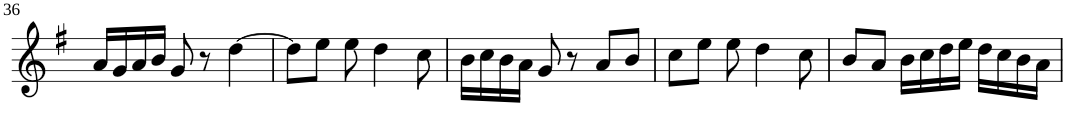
**kern
*part1
*staff1
*I"Violin
!!LO:PB:g=z
*clefG2
*k[f#]
*G:
*M3/4
=36
16a/LL
16g/
16a/
16b/JJ
8g/
8r
[4dd\
=37
8dd\L]
8ee\J
8ee\
4dd\
8cc\
=38
16b\LL
16cc\
16b\
16a\JJ
8g/
8r
8a/L
8b/J
=39
8cc\L
8ee\J
8ee\
4dd\
8cc\
=40
8b/L
8a/J
16b\LL
16cc\
16dd\
16ee\JJ
16dd\LL
16cc\
16b\
16a\JJ
=
*-
